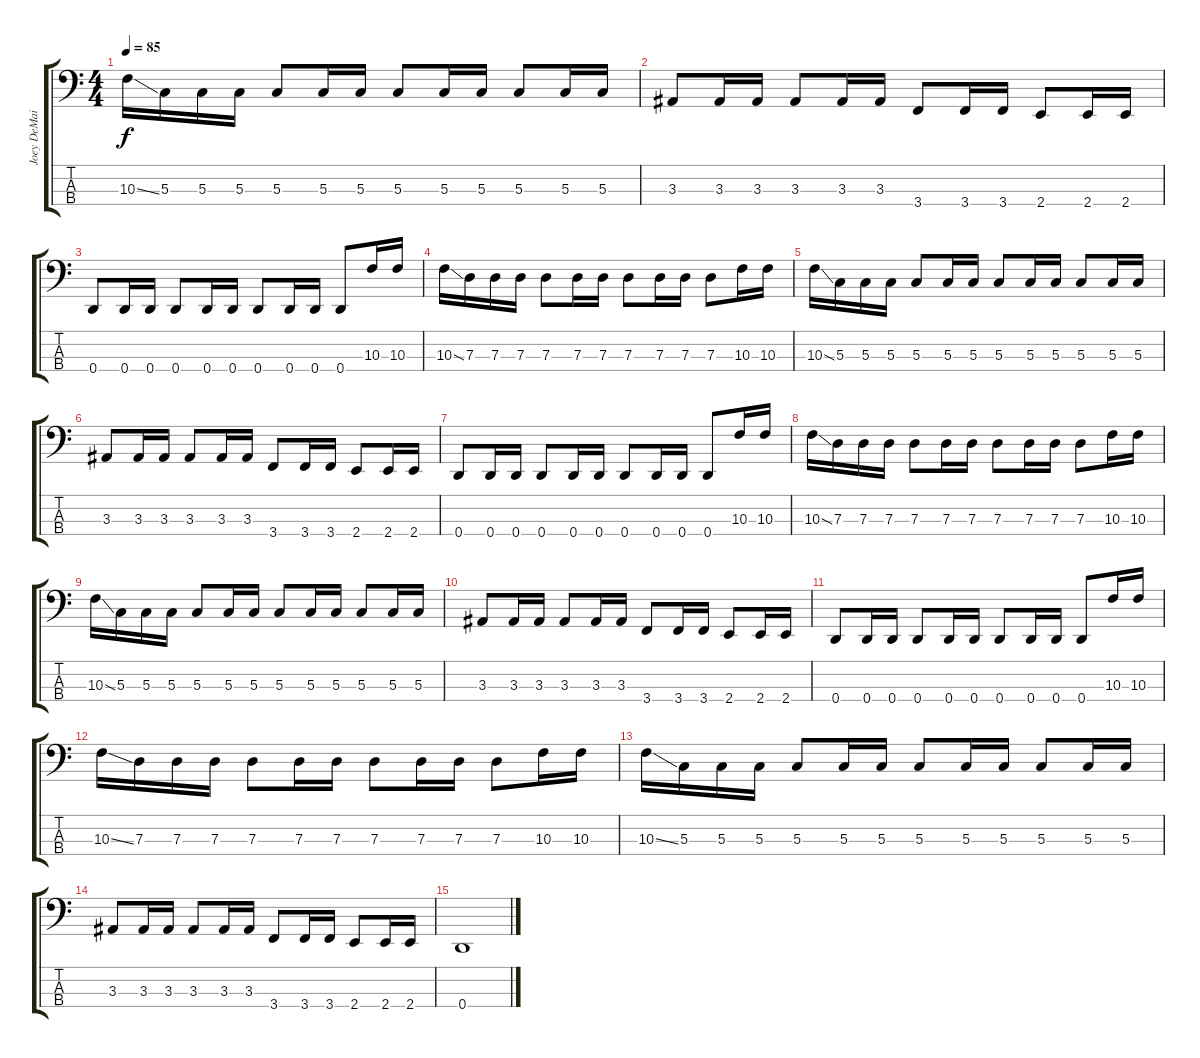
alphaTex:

\track ("Joey DeMaio" "Joey DeMai") {instrument electricbassfinger}
\staff {score tabs}
\tuning (F2 C2 G1 D1) {hide}
\ts (4 4)
\tempo 85
\clef f4
\ks c
10.3{ss}.16{dy f} 5.3.16 5.3.16 5.3.16 5.3.8 5.3.16 5.3.16 5.3.8 5.3.16 5.3.16 5.3.8 5.3.16 5.3.16 |
3.3.8 3.3.16 3.3.16 3.3.8 3.3.16 3.3.16 3.4.8 3.4.16 3.4.16 2.4.8 2.4.16 2.4.16 |
0.4.8 0.4.16 0.4.16 0.4.8 0.4.16 0.4.16 0.4.8 0.4.16 0.4.16 0.4.8 10.3.16 10.3.16 |
10.3{ss}.16 7.3.16 7.3.16 7.3.16 7.3.8 7.3.16 7.3.16 7.3.8 7.3.16 7.3.16 7.3.8 10.3.16 10.3.16 |
10.3{ss}.16 5.3.16 5.3.16 5.3.16 5.3.8 5.3.16 5.3.16 5.3.8 5.3.16 5.3.16 5.3.8 5.3.16 5.3.16 |
3.3.8 3.3.16 3.3.16 3.3.8 3.3.16 3.3.16 3.4.8 3.4.16 3.4.16 2.4.8 2.4.16 2.4.16 |
0.4.8 0.4.16 0.4.16 0.4.8 0.4.16 0.4.16 0.4.8 0.4.16 0.4.16 0.4.8 10.3.16 10.3.16 |
10.3{ss}.16 7.3.16 7.3.16 7.3.16 7.3.8 7.3.16 7.3.16 7.3.8 7.3.16 7.3.16 7.3.8 10.3.16 10.3.16 |
10.3{ss}.16 5.3.16 5.3.16 5.3.16 5.3.8 5.3.16 5.3.16 5.3.8 5.3.16 5.3.16 5.3.8 5.3.16 5.3.16 |
3.3.8 3.3.16 3.3.16 3.3.8 3.3.16 3.3.16 3.4.8 3.4.16 3.4.16 2.4.8 2.4.16 2.4.16 |
0.4.8 0.4.16 0.4.16 0.4.8 0.4.16 0.4.16 0.4.8 0.4.16 0.4.16 0.4.8 10.3.16 10.3.16 |
10.3{ss}.16{volume 9} 7.3.16 7.3.16 7.3.16 7.3.8 7.3.16 7.3.16 7.3.8 7.3.16 7.3.16 7.3.8 10.3.16 10.3.16 |
10.3{ss}.16 5.3.16 5.3.16 5.3.16 5.3.8 5.3.16 5.3.16 5.3.8 5.3.16 5.3.16 5.3.8 5.3.16 5.3.16 |
3.3.8{volume 4} 3.3.16 3.3.16 3.3.8 3.3.16 3.3.16 3.4.8 3.4.16 3.4.16 2.4.8 2.4.16 2.4.16 |
0.4.1
